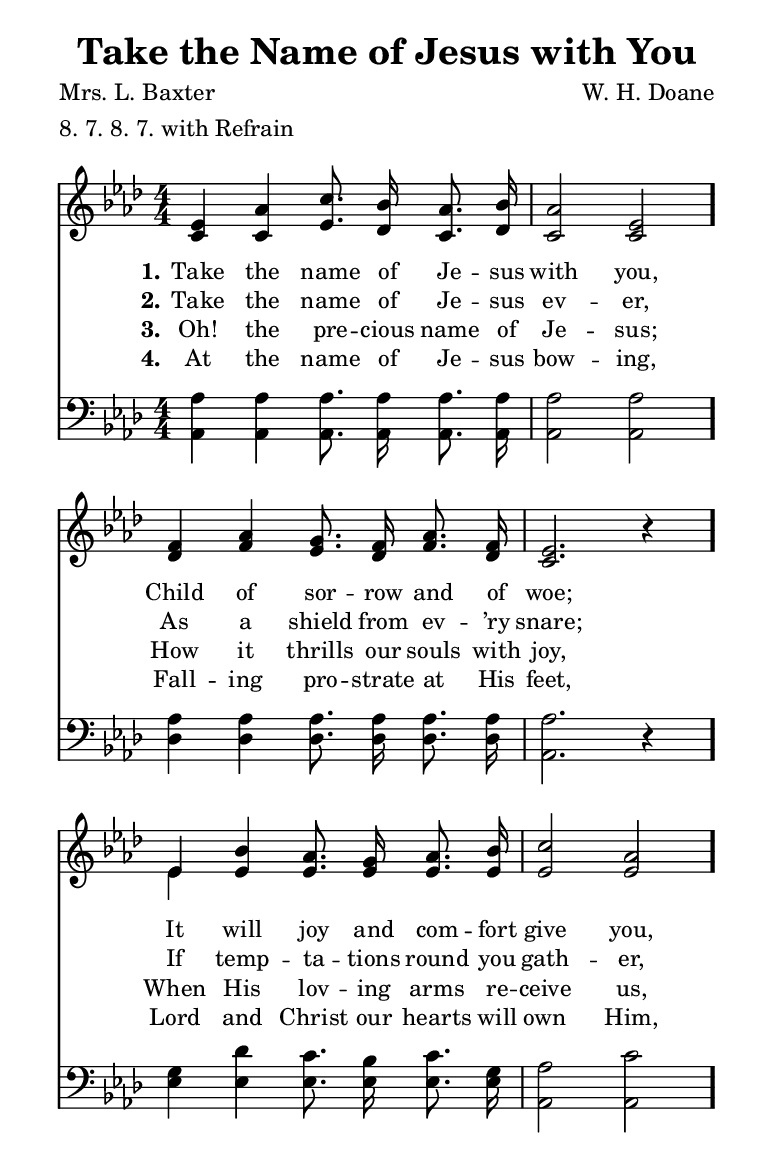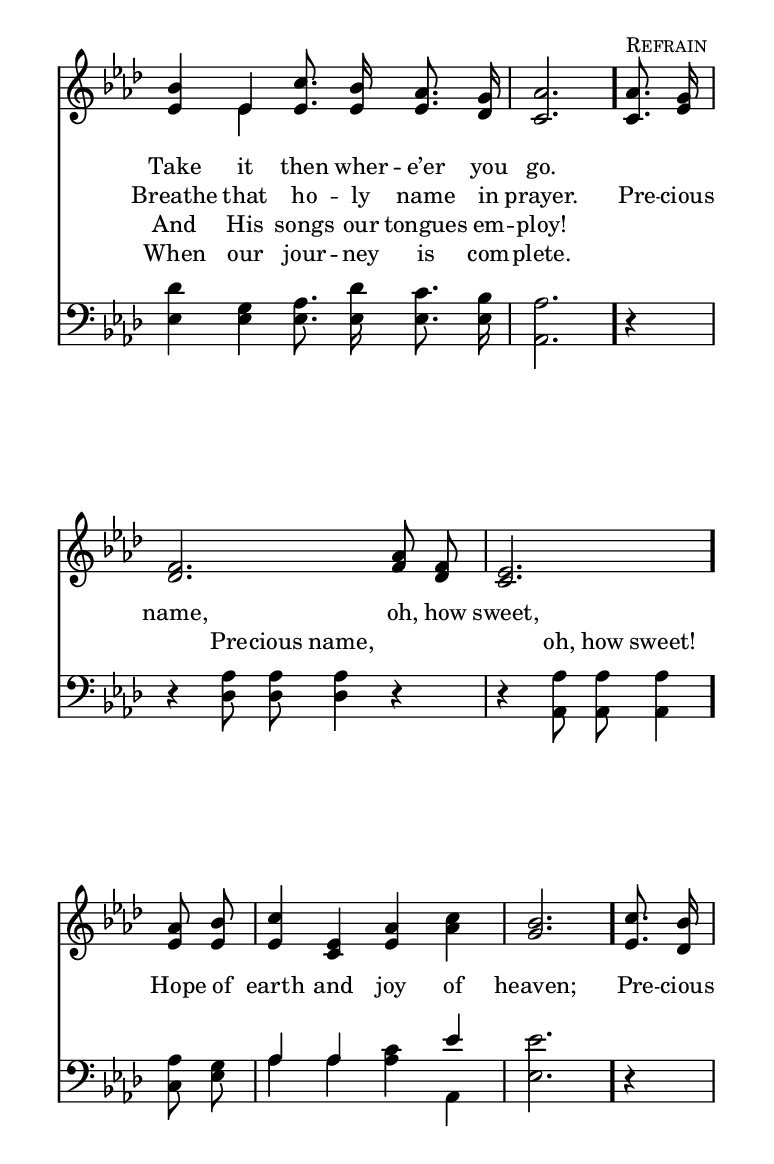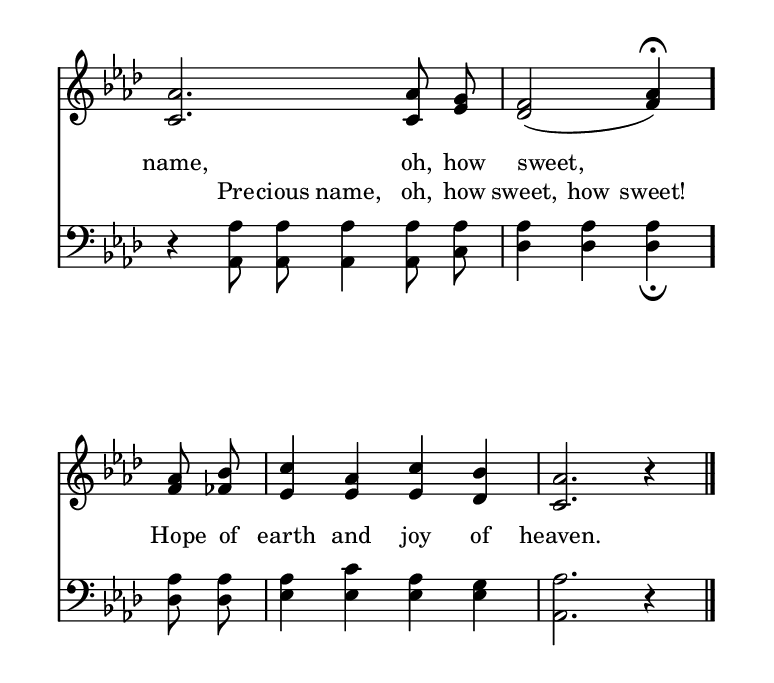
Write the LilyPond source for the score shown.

\include "common/global.ily"
\paper {
  \include "common/paper.ily"
}

\header{
  hymnnumber = "194"
  title = "Take the Name of Jesus with You"
  tunename = ""
  meter = "8. 7. 8. 7. with Refrain"
  poet = "Mrs. L. Baxter"
  composer = "W. H. Doane"
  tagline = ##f
}

ta = { \tempo 4=80 }
tb = { \tempo 4=40 }

global = {
  \include "common/overrides.ily"
  \override Staff.TimeSignature.style = #'numbered % original has `c`
  \time 4/4
  \override Score.MetronomeMark.transparent = ##t % hide all fermata changes too
  \ta
  \key aes \major
  \autoBeamOff
}

patternA = { c4 c c8. c16 c8. c16 | c2 c }
patternB = { c4 c c8. c16 c8. c16 | c2. }

notesSoprano = {
\global
\relative c' {

  ees4 aes c8. bes16 aes8. bes16 | aes2 ees
  \changePitch \patternB { f aes g f aes f | ees } r4
  \changePitch \patternA { ees bes' aes g aes bes | c aes }
  \changePitch \patternB { bes ees, c' bes aes g | aes }

  << s^\markup { \small \caps "Refrain" }
  { aes8. g16 | f2. aes8 f | ees2. } >>
  aes8 bes | c4 ees, aes c | bes2.
  c8. bes16 | aes2. aes8 g | f2( \tb aes4) \fermata \ta
  aes8 bes | c4 aes c bes | aes2. r4

  \bar "|."

}
}

notesAlto = {
\global
\relative e' {

  \changePitch \patternA { c c ees des c des | c c }
  \changePitch \patternB { des f ees des f des | c } r4
  \changePitch \patternA { ees ees ees ees ees ees | ees ees }
  \changePitch \patternB { ees ees ees ees ees des | c }

  c8. ees16 | des2. f8 des | c2.
  ees8 ees | ees4 c ees aes | g2.
  ees8. des16 | c2. c8 ees | des2( f4)
  f8 fes | ees4 ees ees des | c2. r4

}
}

notesTenor = {
\global
\relative a {

  \changePitch \patternA { aes aes aes aes aes aes | aes aes }
  \changePitch \patternB { aes aes aes aes aes aes | aes } r4
  \changePitch \patternA { g des' c bes c g | aes c }
  \changePitch \patternB { des g, aes des c bes | aes }

  r4 | r4 aes8 aes aes4 r4 | r4 aes8 aes aes4
  aes8 g | aes4 aes c ees | ees2.
  r4 | r4 aes,8 aes aes4 aes8 aes | aes4 aes aes
  aes8 aes | aes4 c aes g | aes2. r4

}
}

notesBass = {
\global
\relative f, {

  \changePitch \patternA { aes aes aes aes aes aes | aes aes }
  \changePitch \patternB { des des des des des des | aes } r4
  \changePitch \patternA { ees' ees ees ees ees ees | aes, aes }
  \changePitch \patternB { ees' ees ees ees ees ees | aes, }

  r4 | r4 des8 des des4 r4 | r4 aes8 aes aes4
  c8 ees | aes4 aes aes aes, | ees'2.
  r4 | r4 aes,8 aes aes4 aes8 c | des4 des des_\fermata
  des8 des | ees4 ees ees ees | aes,2. r4

}
}

Refrain = \lyricmode {

Pre -- cious name, oh, how sweet, \bar "."
Hope of earth and joy of heaven; \bar "."
Pre -- cious name, oh, how sweet, \bar "."
Hope of earth and joy of heaven. \bar "."

}

wordsA = \lyricmode {
\set stanza = "1."

Take the name of Je -- sus with you, \bar "."
Child of sor -- row and of woe; \bar "."
It will joy and com -- fort give you, \bar "."
Take it then wher -- e’er you go. \bar "."

}

wordsB = \lyricmode {
\set stanza = "2."

Take the name of Je -- sus ev -- er,
As a shield from ev -- ’ry snare;
If temp -- ta -- tions round you gath -- er,
Breathe that ho -- ly name in prayer.

\Refrain

}

wordsC = \lyricmode {
\set stanza = "3."

Oh! the pre -- cious name of Je -- sus;
How it thrills our souls with joy,
When His lov -- ing arms re -- ceive us,
And His songs our tongues em -- ploy!

}

wordsD = \lyricmode {
\set stanza = "4."

At the name of Je -- sus bow -- ing,
Fall -- ing pro -- strate at His feet,
Lord and Christ our hearts will own Him,
When our jour -- ney is com -- plete.

}

underWords = \lyricmode {

{ \repeat unfold 30 \skip 4 }
Pre -- cious name, oh, how sweet!
{ \repeat unfold 7 \skip 4 }
Pre -- cious name, oh, how sweet, how sweet!

}

\score {
  \context ChoirStaff <<
    \context Staff = upper <<
      \set Staff.autoBeaming = ##f
      \set ChoirStaff.systemStartDelimiter = #'SystemStartBar
      \set ChoirStaff.printPartCombineTexts = ##f
      \partcombine #'(2 . 9) \notesSoprano \notesAlto
      \context NullVoice = sopranos { \voiceOne << \notesSoprano >> }
      \context NullVoice = altos { \voiceTwo << \notesAlto >> }
      \context Lyrics = one   \lyricsto sopranos \wordsA
      \context Lyrics = two   \lyricsto sopranos \wordsB
      \context Lyrics = three \lyricsto sopranos \wordsC
      \context Lyrics = four  \lyricsto sopranos \wordsD
    >>
    \context Staff = men <<
      \set Staff.autoBeaming = ##f
      \clef bass
      \set ChoirStaff.printPartCombineTexts = ##f
      \partcombine #'(2 . 9) \notesTenor \notesBass
      \context NullVoice = tenors { \voiceOne << \notesTenor >> }
      \context NullVoice = basses { \voiceTwo << \notesBass >> }
    >>
    \context Lyrics = three \lyricsto tenors \underWords
  >>
  \layout {
    \include "common/layout.ily"
  }
  \midi{
    \include "common/midi.ily"
  }
}

\version "2.19.49"  % necessary for upgrading to future LilyPond versions.

% vi:set et ts=2 sw=2 ai nocindent syntax=lilypond:
